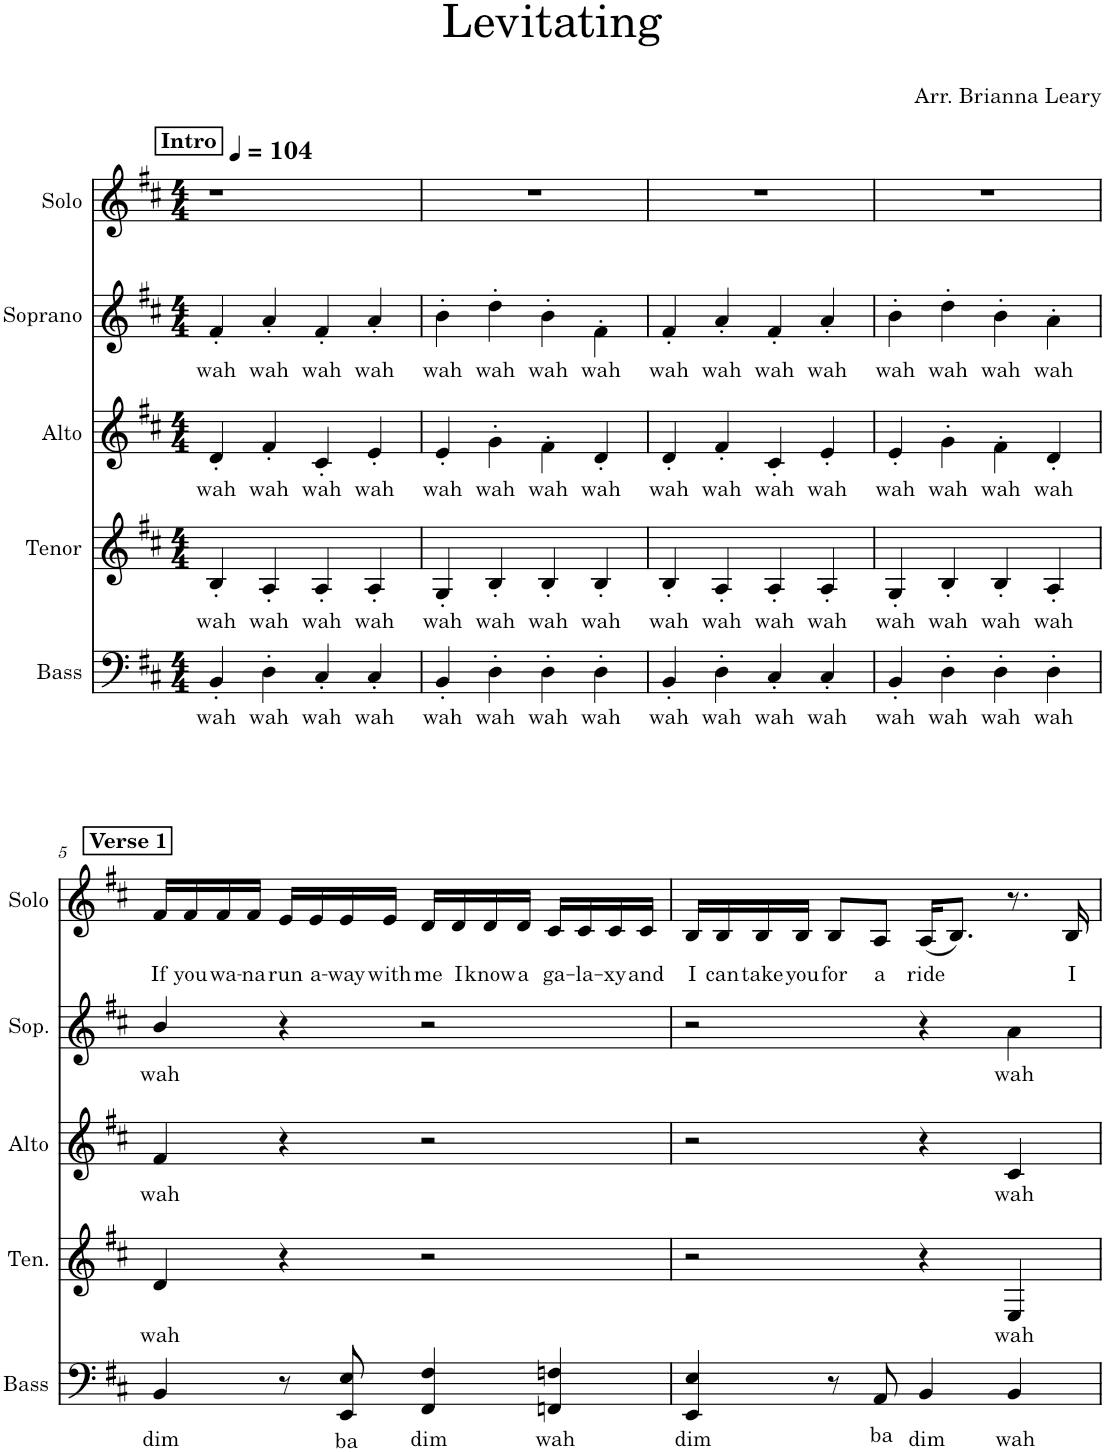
**kern	**text	**kern	**text	**kern	**text	**kern	**text	**kern	**text
*part5	*part5	*part4	*part4	*part3	*part3	*part2	*part2	*part1	*part1
*staff5	*staff5	*staff4	*staff4	*staff3	*staff3	*staff2	*staff2	*staff1	*staff1
*I"Bass	*	*I"Tenor	*	*I"Alto	*	*I"Soprano	*	*I"Solo	*
*I'Bass	*	*I'Ten.	*	*I'Alto	*	*I'Sop.	*	*I'Solo	*
*clefF4	*	*clefG2	*	*clefG2	*	*clefG2	*	*clefG2	*
*k[f#c#]	*	*k[f#c#]	*	*k[f#c#]	*	*k[f#c#]	*	*k[f#c#]	*
*M4/4	*	*M4/4	*	*M4/4	*	*M4/4	*	*M4/4	*
*MM104	*	*MM104	*	*MM104	*	*MM104	*	*MM104	*
!!LO:REH:place=s1:a:B:cj:t=Intro
=1	=1	=1	=1	=1	=1	=1	=1	=1	=1
!	!LO:LY:b	!	!LO:LY:b	!	!LO:LY:b	!	!LO:LY:b	!	!
4BB'/	wah	4B'/	wah	4d'/	wah	4f#'/	wah	1r	.
!	!LO:LY:b	!	!LO:LY:b	!	!LO:LY:b	!	!LO:LY:b	!	!
4D'\	wah	4A'/	wah	4f#'/	wah	4a'/	wah	.	.
!	!LO:LY:b	!	!LO:LY:b	!	!LO:LY:b	!	!LO:LY:b	!	!
4C#'/	wah	4A'/	wah	4c#'/	wah	4f#'/	wah	.	.
!	!LO:LY:b	!	!LO:LY:b	!	!LO:LY:b	!	!LO:LY:b	!	!
4C#'/	wah	4A'/	wah	4e'/	wah	4a'/	wah	.	.
=2	=2	=2	=2	=2	=2	=2	=2	=2	=2
!	!LO:LY:b	!	!LO:LY:b	!	!LO:LY:b	!	!LO:LY:b	!	!
4BB'/	wah	4G'/	wah	4e'/	wah	4b'\	wah	1r	.
!	!LO:LY:b	!	!LO:LY:b	!	!LO:LY:b	!	!LO:LY:b	!	!
4D'\	wah	4B'/	wah	4g'\	wah	4dd'\	wah	.	.
!	!LO:LY:b	!	!LO:LY:b	!	!LO:LY:b	!	!LO:LY:b	!	!
4D'\	wah	4B'/	wah	4f#'\	wah	4b'\	wah	.	.
!	!LO:LY:b	!	!LO:LY:b	!	!LO:LY:b	!	!LO:LY:b	!	!
4D'\	wah	4B'/	wah	4d'/	wah	4f#'\	wah	.	.
=3	=3	=3	=3	=3	=3	=3	=3	=3	=3
!	!LO:LY:b	!	!LO:LY:b	!	!LO:LY:b	!	!LO:LY:b	!	!
4BB'/	wah	4B'/	wah	4d'/	wah	4f#'/	wah	1r	.
!	!LO:LY:b	!	!LO:LY:b	!	!LO:LY:b	!	!LO:LY:b	!	!
4D'\	wah	4A'/	wah	4f#'/	wah	4a'/	wah	.	.
!	!LO:LY:b	!	!LO:LY:b	!	!LO:LY:b	!	!LO:LY:b	!	!
4C#'/	wah	4A'/	wah	4c#'/	wah	4f#'/	wah	.	.
!	!LO:LY:b	!	!LO:LY:b	!	!LO:LY:b	!	!LO:LY:b	!	!
4C#'/	wah	4A'/	wah	4e'/	wah	4a'/	wah	.	.
=4	=4	=4	=4	=4	=4	=4	=4	=4	=4
!	!LO:LY:b	!	!LO:LY:b	!	!LO:LY:b	!	!LO:LY:b	!	!
4BB'/	wah	4G'/	wah	4e'/	wah	4b'\	wah	1r	.
!	!LO:LY:b	!	!LO:LY:b	!	!LO:LY:b	!	!LO:LY:b	!	!
4D'\	wah	4B'/	wah	4g'\	wah	4dd'\	wah	.	.
!	!LO:LY:b	!	!LO:LY:b	!	!LO:LY:b	!	!LO:LY:b	!	!
4D'\	wah	4B'/	wah	4f#'\	wah	4b'\	wah	.	.
!	!LO:LY:b	!	!LO:LY:b	!	!LO:LY:b	!	!LO:LY:b	!	!
4D'\	wah	4A'/	wah	4d'/	wah	4a'\	wah	.	.
!!LO:LB:g=z
!!LO:REH:place=s1:a:B:cj:t=Verse 1
=5	=5	=5	=5	=5	=5	=5	=5	=5	=5
!	!LO:LY:b	!	!LO:LY:b	!	!LO:LY:b	!	!LO:LY:b	!	!LO:LY:b
4BB/	dim	4d/	wah	4f#/	wah	4b/	wah	16f#/LL	If
!	!	!	!	!	!	!	!	!	!LO:LY:b
.	.	.	.	.	.	.	.	16f#/	you
!	!	!	!	!	!	!	!	!	!LO:LY:b
.	.	.	.	.	.	.	.	16f#/	wa-
!	!	!	!	!	!	!	!	!	!LO:LY:b
.	.	.	.	.	.	.	.	16f#/JJ	-na
!	!	!	!	!	!	!	!	!	!LO:LY:b
8r	.	4r	.	4r	.	4r	.	16e/LL	run
!	!	!	!	!	!	!	!	!	!LO:LY:b
.	.	.	.	.	.	.	.	16e/	a-
!	!LO:LY:b	!	!	!	!	!	!	!	!LO:LY:b
8EE/ 8E/	ba	.	.	.	.	.	.	16e/	-way
!	!	!	!	!	!	!	!	!	!LO:LY:b
.	.	.	.	.	.	.	.	16e/JJ	with
!	!LO:LY:b	!	!	!	!	!	!	!	!LO:LY:b
4FF#/ 4F#/	dim	2r	.	2r	.	2r	.	16d/LL	me
!	!	!	!	!	!	!	!	!	!LO:LY:b
.	.	.	.	.	.	.	.	16d/	I
!	!	!	!	!	!	!	!	!	!LO:LY:b
.	.	.	.	.	.	.	.	16d/	know
!	!	!	!	!	!	!	!	!	!LO:LY:b
.	.	.	.	.	.	.	.	16d/JJ	a
!	!LO:LY:b	!	!	!	!	!	!	!	!LO:LY:b
4FFn/ 4Fn/	wah	.	.	.	.	.	.	16c#/LL	ga-
!	!	!	!	!	!	!	!	!	!LO:LY:b
.	.	.	.	.	.	.	.	16c#/	-la-
!	!	!	!	!	!	!	!	!	!LO:LY:b
.	.	.	.	.	.	.	.	16c#/	-xy
!	!	!	!	!	!	!	!	!	!LO:LY:b
.	.	.	.	.	.	.	.	16c#/JJ	and
=6	=6	=6	=6	=6	=6	=6	=6	=6	=6
!	!LO:LY:b	!	!	!	!	!	!	!	!LO:LY:b
4EE/ 4E/	dim	2r	.	2r	.	2r	.	16B/LL	I
!	!	!	!	!	!	!	!	!	!LO:LY:b
.	.	.	.	.	.	.	.	16B/	can
!	!	!	!	!	!	!	!	!	!LO:LY:b
.	.	.	.	.	.	.	.	16B/	take
!	!	!	!	!	!	!	!	!	!LO:LY:b
.	.	.	.	.	.	.	.	16B/JJ	you
!	!	!	!	!	!	!	!	!	!LO:LY:b
8r	.	.	.	.	.	.	.	8B/L	for
!	!LO:LY:b	!	!	!	!	!	!	!	!LO:LY:b
8AA/	ba	.	.	.	.	.	.	8A/J	a
!	!LO:LY:b	!	!	!	!	!	!	!	!LO:LY:b
4BB/	dim	4r	.	4r	.	4r	.	(<16A/KL	ride
.	.	.	.	.	.	.	.	8.B/J)	.
!	!LO:LY:b	!	!LO:LY:b	!	!LO:LY:b	!	!LO:LY:b	!	!
4BB/	wah	4E/	wah	4c#/	wah	4a\	wah	8.r	.
!	!	!	!	!	!	!	!	!	!LO:LY:b
.	.	.	.	.	.	.	.	16B/	I
=	=	=	=	=	=	=	=	=	=
*-	*-	*-	*-	*-	*-	*-	*-	*-	*-
